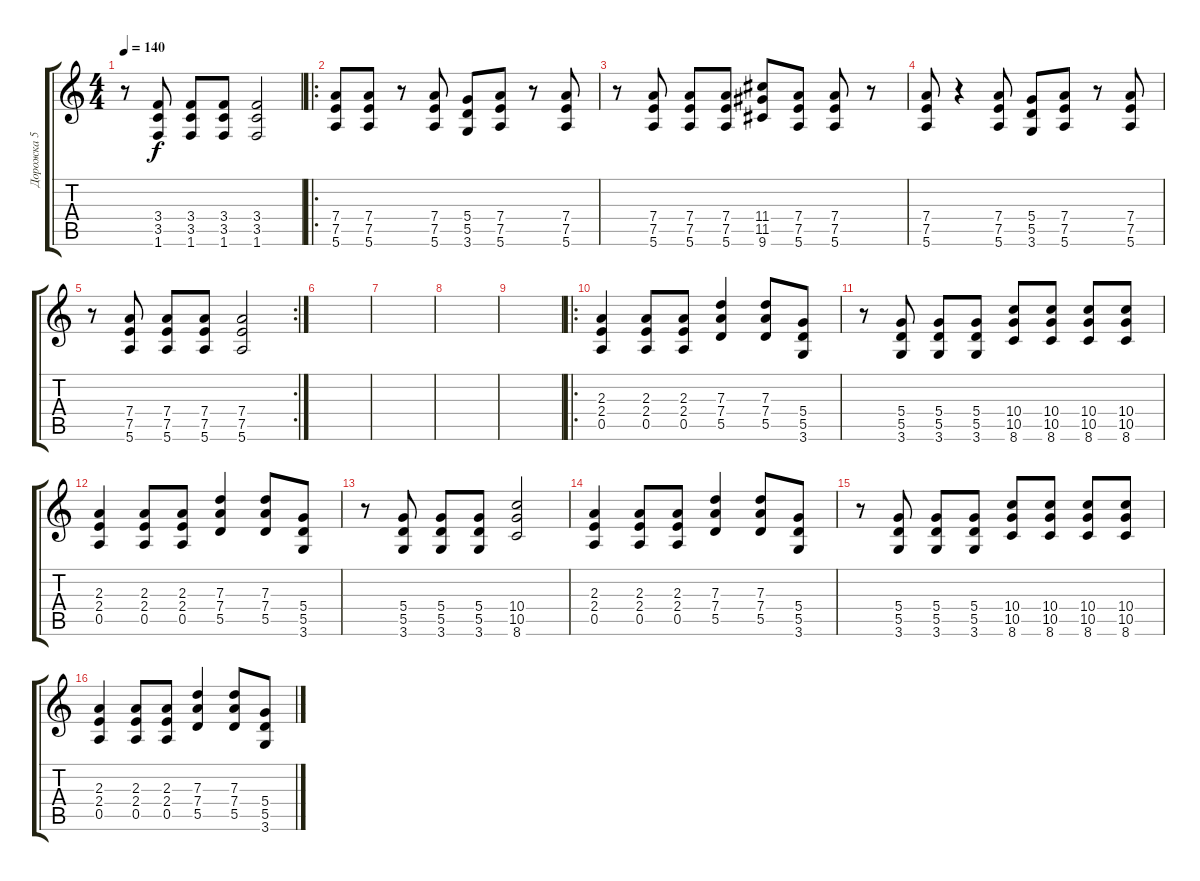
\track ("Дорожка 5" "Дорожка 5") {instrument overdrivenguitar}
\staff {score tabs}
\tuning (E4 B3 G3 D3 A2 E2) {hide}
\ts (4 4)
\tempo 140
\clef g2
\ks c
r.8{dy f} (3.4 3.5 1.6).8 (3.4 3.5 1.6).8 (3.4 3.5 1.6).8 (3.4 3.5 1.6).2 |
\ro
(7.4 7.5 5.6).8 (7.4 7.5 5.6).8 r.8 (7.4 7.5 5.6).8 (5.4 5.5 3.6).8 (7.4 7.5 5.6).8 r.8 (7.4 7.5 5.6).8 |
r.8 (7.4 7.5 5.6).8 (7.4 7.5 5.6).8 (7.4 7.5 5.6).8 (11.4 11.5 9.6).8 (7.4 7.5 5.6).8 (7.4 7.5 5.6).8 r.8 |
(7.4 7.5 5.6).8 r.4 (7.4 7.5 5.6).8 (5.4 5.5 3.6).8 (7.4 7.5 5.6).8 r.8 (7.4 7.5 5.6).8 |
\rc 2
r.8 (7.4 7.5 5.6).8 (7.4 7.5 5.6).8 (7.4 7.5 5.6).8 (7.4 7.5 5.6).2 |
|
|
|
|
\ro
(2.3 2.4 0.5).4 (2.3 2.4 0.5).8 (2.3 2.4 0.5).8 (7.3 7.4 5.5).4 (7.3 7.4 5.5).8 (5.4 5.5 3.6).8 |
r.8 (5.4 5.5 3.6).8 (5.4 5.5 3.6).8 (5.4 5.5 3.6).8 (10.4 10.5 8.6).8 (10.4 10.5 8.6).8 (10.4 10.5 8.6).8 (10.4 10.5 8.6).8 |
(2.3 2.4 0.5).4 (2.3 2.4 0.5).8 (2.3 2.4 0.5).8 (7.3 7.4 5.5).4 (7.3 7.4 5.5).8 (5.4 5.5 3.6).8 |
r.8 (5.4 5.5 3.6).8 (5.4 5.5 3.6).8 (5.4 5.5 3.6).8 (10.4 10.5 8.6).2 |
(2.3 2.4 0.5).4 (2.3 2.4 0.5).8 (2.3 2.4 0.5).8 (7.3 7.4 5.5).4 (7.3 7.4 5.5).8 (5.4 5.5 3.6).8 |
r.8 (5.4 5.5 3.6).8 (5.4 5.5 3.6).8 (5.4 5.5 3.6).8 (10.4 10.5 8.6).8 (10.4 10.5 8.6).8 (10.4 10.5 8.6).8 (10.4 10.5 8.6).8 |
(2.3 2.4 0.5).4 (2.3 2.4 0.5).8 (2.3 2.4 0.5).8 (7.3 7.4 5.5).4 (7.3 7.4 5.5).8 (5.4 5.5 3.6).8
